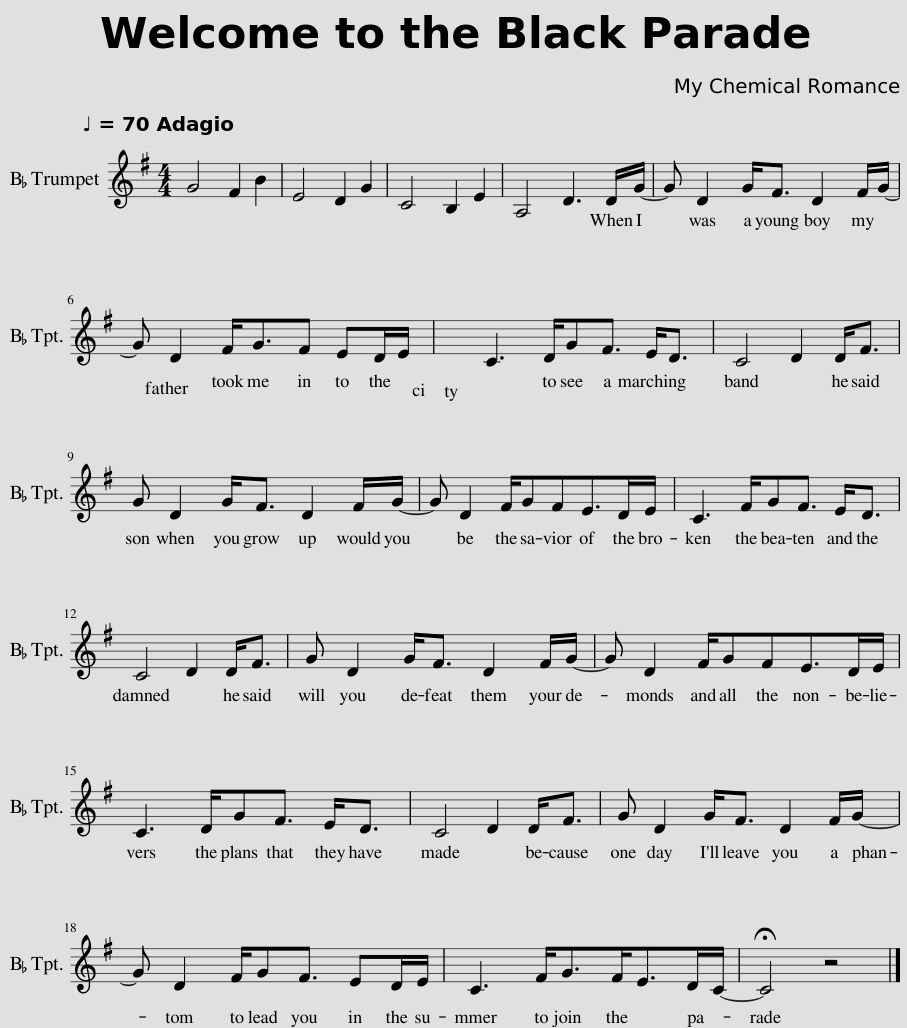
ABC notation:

X:1
L:1/8
Q:1/4=78
M:4/4
I:linebreak $
K:none
V:1 treble transpose=-2
V:1
[K:G] G4 F2 B2 | E4 D2 G2 | C4 B,2 E2 | A,4 D3 D/G/- | G D2 G<F D2 F/G/- |$ %5
 G D2 F<GF ED/E/ | C3 D/GF3/2 E<D | C4 D2 D<F |$ G D2 G<F D2 F/G/- | G D2 F/GFE>DE/ | %10
 C3 F/GF3/2 E<D |$ C4 D2 D<F | G D2 G<F D2 F/G/- | G D2 F/GFE>DE/ |$ C3 D/GF3/2 E<D | %15
 C4 D2 D<F | G D2 G<F D2 F/G/- |$ G D2 F/GF3/2 ED/E/ | C3 F<GF<ED/C/- | !fermata!C4 z4 |] %20
